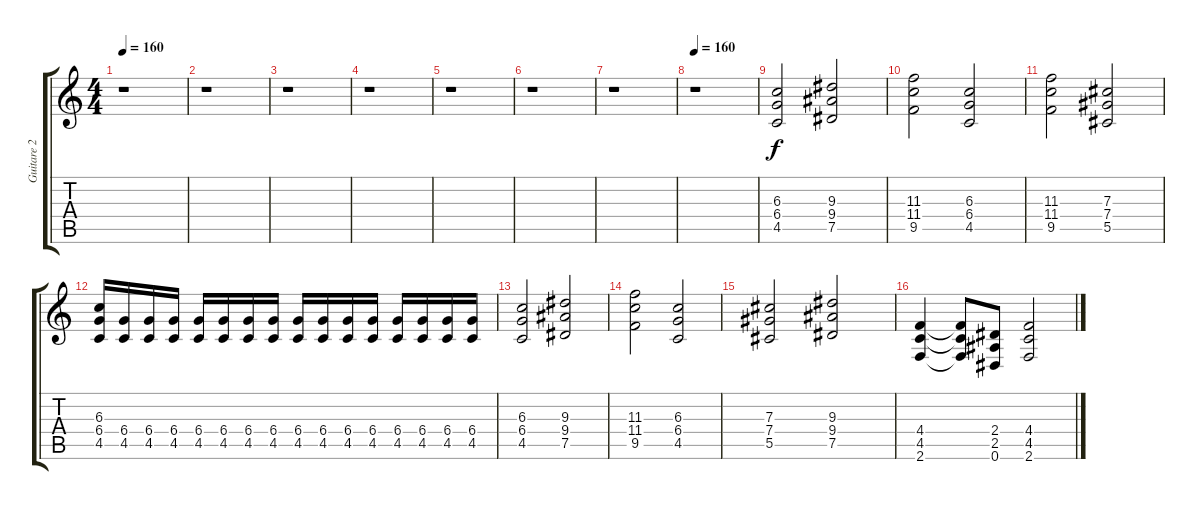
\track ("Guitare 2" "Guitare 2") {instrument distortionguitar}
\staff {score tabs}
\tuning (Eb4 Bb3 Gb3 Db3 Ab2 Eb2) {hide}
\ts (4 4)
\tempo 160
\tempo 73
\tempo 160
\clef g2
\ks c
r.1{dy f instrument distortionguitar} |
r.1 |
r.1 |
r.1 |
r.1 |
r.1 |
r.1 |
\tempo 160
r.1 |
(6.3 6.4 4.5).2 (9.3 9.4 7.5).2 |
(11.3 11.4 9.5).2 (6.3 6.4 4.5).2 |
(11.3 11.4 9.5).2 (7.3 7.4 5.5).2 |
(6.3 6.4 4.5).16 (6.4 4.5).16 (6.4 4.5).16 (6.4 4.5).16 (6.4 4.5).16 (6.4 4.5).16 (6.4 4.5).16 (6.4 4.5).16 (6.4 4.5).16 (6.4 4.5).16 (6.4 4.5).16 (6.4 4.5).16 (6.4 4.5).16 (6.4 4.5).16 (6.4 4.5).16 (6.4 4.5).16 |
(6.3 6.4 4.5).2 (9.3 9.4 7.5).2 |
(11.3 11.4 9.5).2 (6.3 6.4 4.5).2 |
(7.3 7.4 5.5).2 (9.3 9.4 7.5).2 |
(4.4 4.5 2.6).4 (4.4{t} 4.5{t} 2.6{t}).8 (2.4 2.5 0.6).8 (4.4 4.5 2.6).2
